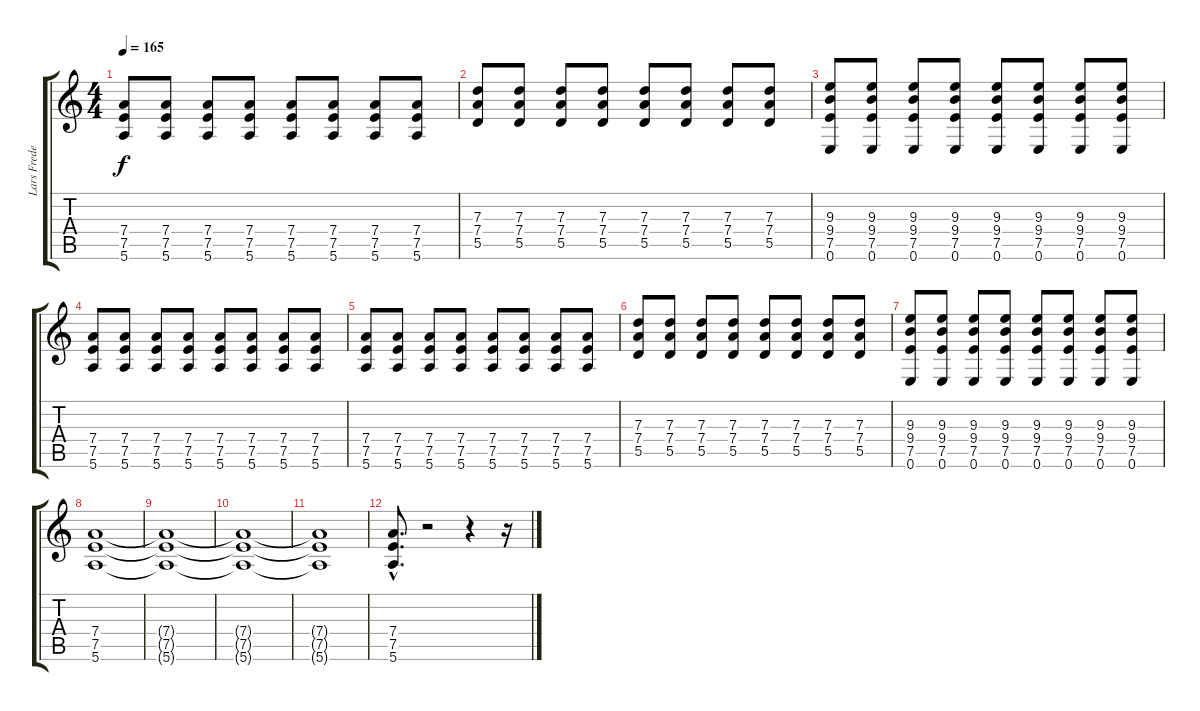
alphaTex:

\track ("Lars Frederiksen - Guitar 2" "Lars Frede") {instrument overdrivenguitar}
\staff {score tabs}
\tuning (E4 B3 G3 D3 A2 E2) {hide}
\ts (4 4)
\tempo 165
\clef g2
\ks c
(7.4 7.5 5.6).8{dy f} (7.4 7.5 5.6).8 (7.4 7.5 5.6).8 (7.4 7.5 5.6).8 (7.4 7.5 5.6).8 (7.4 7.5 5.6).8 (7.4 7.5 5.6).8 (7.4 7.5 5.6).8 |
(7.3 7.4 5.5).8 (7.3 7.4 5.5).8 (7.3 7.4 5.5).8 (7.3 7.4 5.5).8 (7.3 7.4 5.5).8 (7.3 7.4 5.5).8 (7.3 7.4 5.5).8 (7.3 7.4 5.5).8 |
(9.3 9.4 7.5 0.6).8 (9.3 9.4 7.5 0.6).8 (9.3 9.4 7.5 0.6).8 (9.3 9.4 7.5 0.6).8 (9.3 9.4 7.5 0.6).8 (9.3 9.4 7.5 0.6).8 (9.3 9.4 7.5 0.6).8 (9.3 9.4 7.5 0.6).8 |
(7.4 7.5 5.6).8 (7.4 7.5 5.6).8 (7.4 7.5 5.6).8 (7.4 7.5 5.6).8 (7.4 7.5 5.6).8 (7.4 7.5 5.6).8 (7.4 7.5 5.6).8 (7.4 7.5 5.6).8 |
(7.4 7.5 5.6).8 (7.4 7.5 5.6).8 (7.4 7.5 5.6).8 (7.4 7.5 5.6).8 (7.4 7.5 5.6).8 (7.4 7.5 5.6).8 (7.4 7.5 5.6).8 (7.4 7.5 5.6).8 |
(7.3 7.4 5.5).8 (7.3 7.4 5.5).8 (7.3 7.4 5.5).8 (7.3 7.4 5.5).8 (7.3 7.4 5.5).8 (7.3 7.4 5.5).8 (7.3 7.4 5.5).8 (7.3 7.4 5.5).8 |
(9.3 9.4 7.5 0.6).8 (9.3 9.4 7.5 0.6).8 (9.3 9.4 7.5 0.6).8 (9.3 9.4 7.5 0.6).8 (9.3 9.4 7.5 0.6).8 (9.3 9.4 7.5 0.6).8 (9.3 9.4 7.5 0.6).8 (9.3 9.4 7.5 0.6).8 |
(7.4 7.5 5.6).1 |
(7.4{t} 7.5{t} 5.6{t}).1 |
(7.4{t} 7.5{t} 5.6{t}).1 |
(7.4{t} 7.5{t} 5.6{t}).1 |
(7.4{hac} 7.5{hac} 5.6{hac}).8{d} r.2 r.4 r.16
